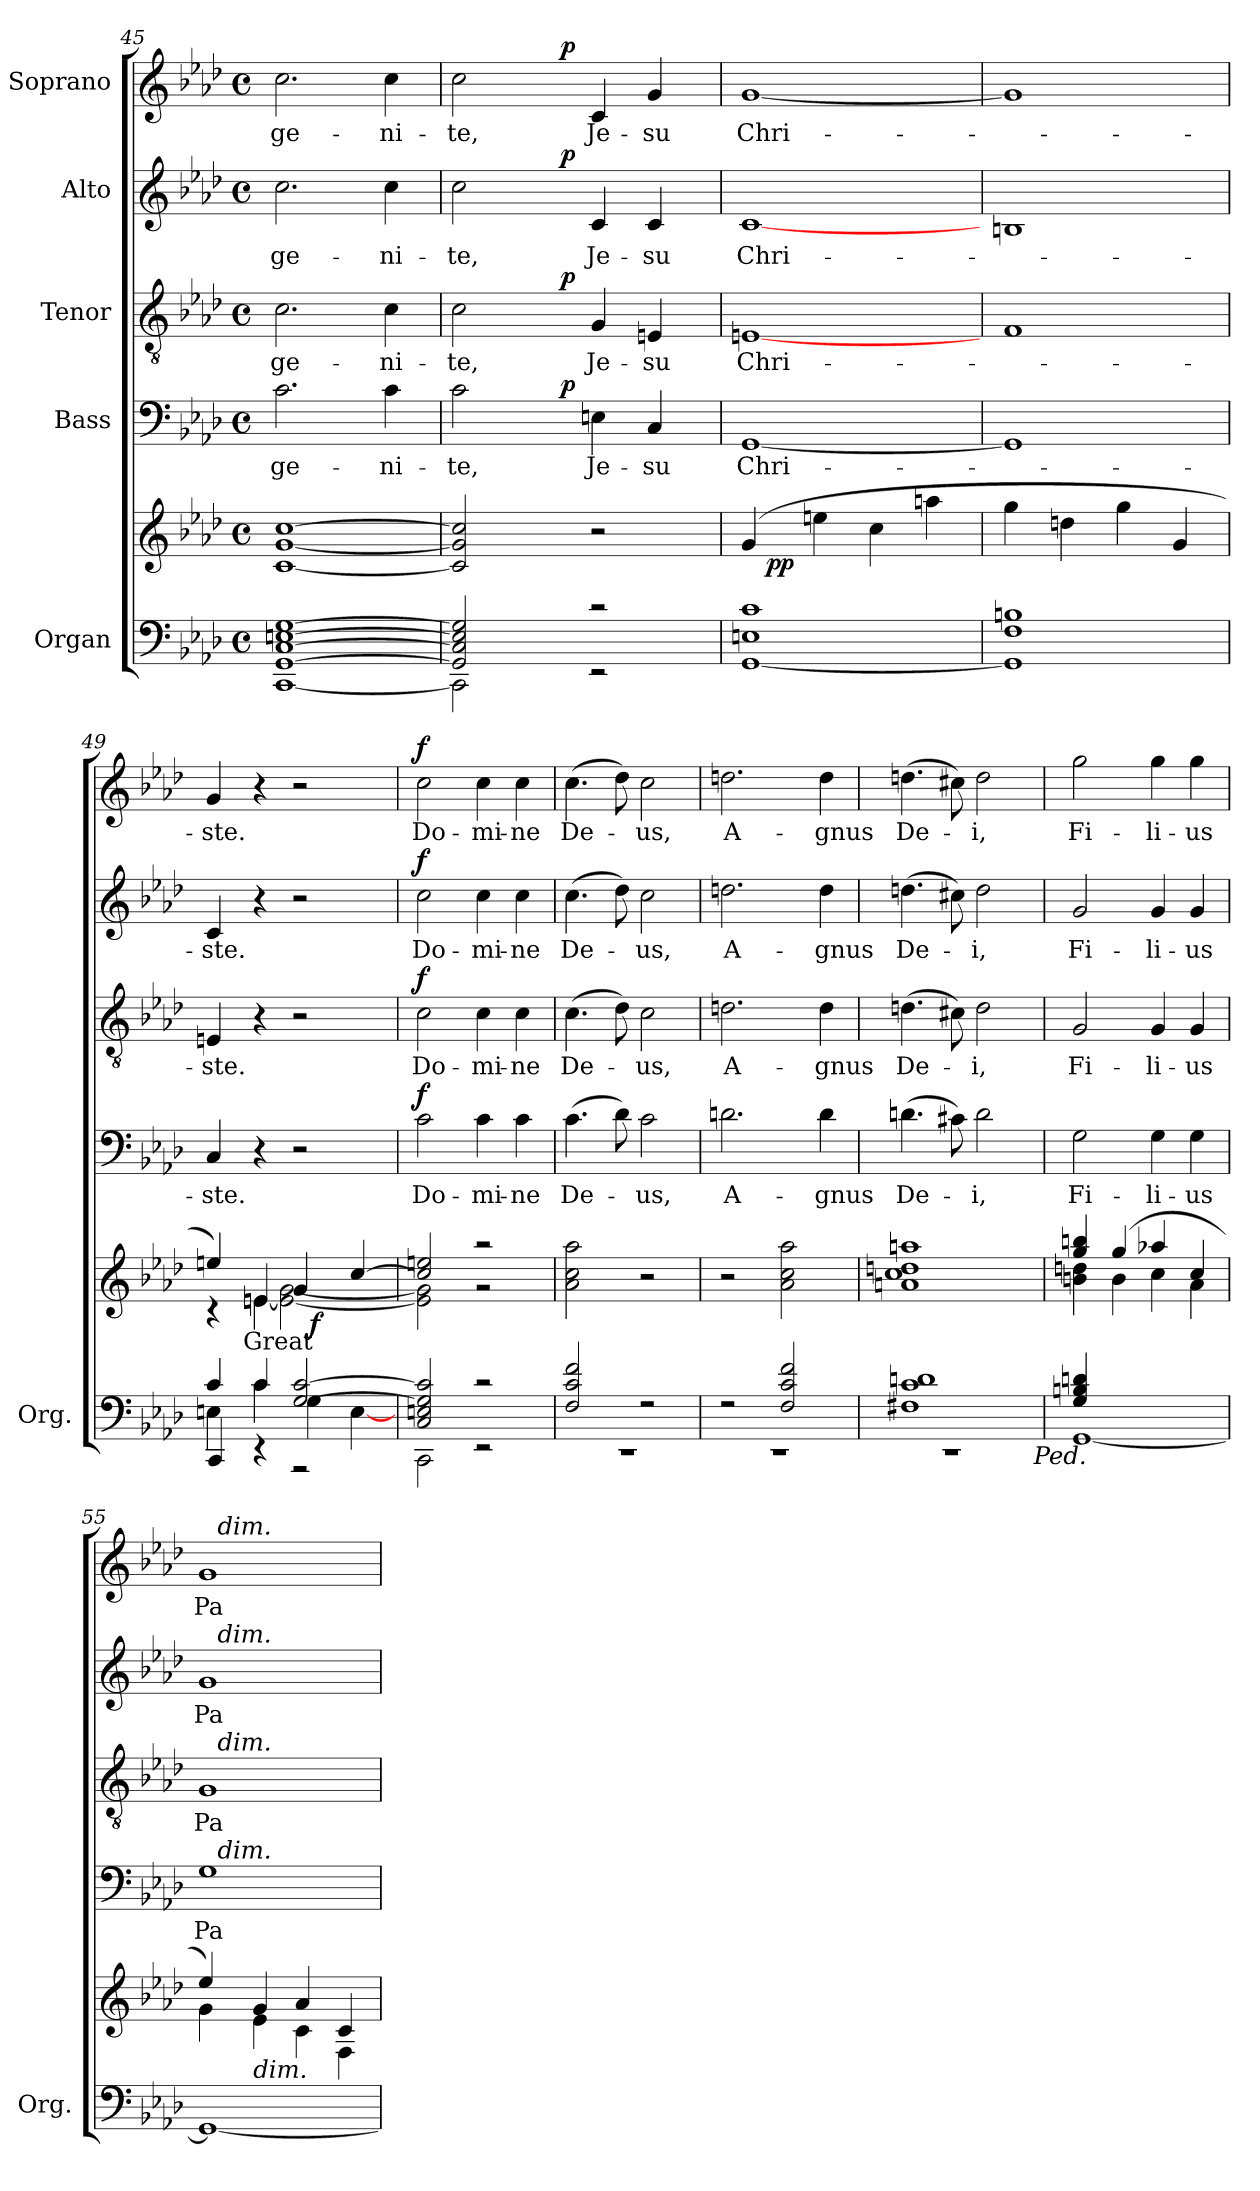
**kern	**kern	**dynam	**kern	**text	**dynam	**kern	**text	**dynam	**kern	**text	**dynam	**kern	**text	**dynam
*part5	*part5	*part5	*part4	*part4	*part4	*part3	*part3	*part3	*part2	*part2	*part2	*part1	*part1	*part1
*staff6	*staff5	*staff5/6	*staff4	*staff4	*staff4	*staff3	*staff3	*staff3	*staff2	*staff2	*staff2	*staff1	*staff1	*staff1
*I"Organ	*	*	*I"Bass	*	*	*I"Tenor	*	*	*I"Alto	*	*	*I"Soprano	*	*
*I'Org.	*	*	*	*	*	*	*	*	*	*	*	*	*	*
*clefF4	*clefG2	*	*clefF4	*	*	*clefGv2	*	*	*clefG2	*	*	*clefG2	*	*
*k[b-e-a-d-]	*k[b-e-a-d-]	*	*k[b-e-a-d-]	*	*	*k[b-e-a-d-]	*	*	*k[b-e-a-d-]	*	*	*k[b-e-a-d-]	*	*
*A-:	*A-:	*	*A-:	*	*	*A-:	*	*	*A-:	*	*	*A-:	*	*
*M4/4	*M4/4	*	*M4/4	*	*	*M4/4	*	*	*M4/4	*	*	*M4/4	*	*
*met(c)	*met(c)	*	*met(c)	*	*	*met(c)	*	*	*met(c)	*	*	*met(c)	*	*
=45	=45	=45	=45	=45	=45	=45	=45	=45	=45	=45	=45	=45	=45	=45
*^	*	*	*	*	*	*	*	*	*	*	*	*	*	*
!	!	!	!	!	!LO:LY:b	!	!	!LO:LY:b	!	!	!LO:LY:b	!	!	!LO:LY:b	!
[>1GG [>1C [>1En [>1G	[<1CC	[1c [1g [1cc	.	2.c\	-ge-	.	2.c\	-ge-	.	2.cc\	-ge-	.	2.cc\	-ge-	.
!	!	!	!	!	!LO:LY:b	!	!	!LO:LY:b	!	!	!LO:LY:b	!	!	!LO:LY:b	!
.	.	.	.	4c\	-ni-	.	4c\	-ni-	.	4cc\	-ni-	.	4cc\	-ni-	.
=46	=46	=46	=46	=46	=46	=46	=46	=46	=46	=46	=46	=46	=46	=46	=46
!	!	!	!	!	!LO:LY:b	!	!	!LO:LY:b	!	!	!LO:LY:b	!	!	!LO:LY:b	!
*	*	*	*	*^	*	*	*^	*	*	*^	*	*	*^	*	*
2GG/] 2C/] 2E/] 2G/]	2CC\]	2c/] 2g/] 2cc/]	.	2c\	4ryy	-te,	.	2c\	4ryy	-te,	.	2cc\	4ryy	-te,	.	2cc\	4ryy	-te,	.
.	.	.	.	.	8ryy	.	.	.	8ryy	.	.	.	8ryy	.	.	.	8ryy	.	.
.	.	.	.	.	32ryy	.	.	.	32ryy	.	.	.	32ryy	.	.	.	32ryy	.	.
!	!	!	!	!	!	!	!LO:DY:b	!	!	!	!LO:DY:b	!	!	!	!LO:DY:b	!	!	!	!LO:DY:b
.	.	.	.	.	2ryy	.	p	.	2ryy	.	p	.	2ryy	.	p	.	2ryy	.	p
!	!	!	!	!	!	!LO:LY:b	!	!	!	!LO:LY:b	!	!	!	!LO:LY:b	!	!	!	!LO:LY:b	!
2rc	2rEE	2r	.	4En\	.	Je-	.	4G/	.	Je-	.	4c/	.	Je-	.	4c/	.	Je-	.
!	!	!	!	!	!	!LO:LY:b	!	!	!	!LO:LY:b	!	!	!	!LO:LY:b	!	!	!	!LO:LY:b	!
.	.	.	.	4C/	.	-su	.	4En/	.	-su	.	4c/	.	-su	.	4g/	.	-su	.
.	.	.	.	.	16.ryy	.	.	.	16.ryy	.	.	.	16.ryy	.	.	.	16.ryy	.	.
=47	=47	=47	=47	=47	=47	=47	=47	=47	=47	=47	=47	=47	=47	=47	=47	=47	=47	=47	=47
!	!	!LO:TX:a:t=Solo stop	!	!	!	!	!	!	!	!	!	!	!	!	!	!	!	!	!
!	!	!	!	!	!	!LO:LY:b	!	!	!	!LO:LY:b	!	!	!	!LO:LY:b	!	!	!	!LO:LY:b	!
*	*	*	*	*v	*v	*	*	*	*	*	*	*v	*v	*	*	*v	*v	*	*
*	*	*^	*	*	*	*	*v	*v	*	*	*	*	*	*	*	*
1En 1c	[<1GG	(>4g/	16ryy	.	[1GG	Chri-	.	[1En	Chri-	.	[1c	Chri-	.	[1g	Chri-	.
!	!	!	!	!LO:DY:b	!	!	!	!	!	!	!	!	!	!	!	!
.	.	.	2...ryy	pp	.	.	.	.	.	.	.	.	.	.	.	.
.	.	4een\	.	.	.	.	.	.	.	.	.	.	.	.	.	.
.	.	4cc\	.	.	.	.	.	.	.	.	.	.	.	.	.	.
.	.	4aan\	.	.	.	.	.	.	.	.	.	.	.	.	.	.
*	*	*v	*v	*	*	*	*	*	*	*	*	*	*	*	*	*
!!LO:PB:g=z
=48	=48	=48	=48	=48	=48	=48	=48	=48	=48	=48	=48	=48	=48	=48	=48
1F 1Bn	1GG]	4gg\	.	1GG]	.	.	1F	.	.	1Bn	.	.	1g]	.	.
.	.	4ddn\	.	.	.	.	.	.	.	.	.	.	.	.	.
.	.	4gg\	.	.	.	.	.	.	.	.	.	.	.	.	.
.	.	4g/	.	.	.	.	.	.	.	.	.	.	.	.	.
=49	=49	=49	=49	=49	=49	=49	=49	=49	=49	=49	=49	=49	=49	=49	=49
*	*^	*^	*	*	*	*	*	*	*	*	*	*	*	*	*
!	!	!	!	!	!	!	!LO:LY:b	!	!	!LO:LY:b	!	!	!LO:LY:b	!	!	!LO:LY:b	!
*	*	*	*^	*^	*	*	*	*	*	*	*	*	*	*	*	*	*
4c/	4En\	4CC/	4een/)	4rc	2ryy	8..ryy	.	4C/	-ste.	.	4En/	-ste.	.	4c/	-ste.	.	4g/	-ste.	.
!	!	!	!	!	!	!LO:TX:b:t=Great	!	!	!	!	!	!	!	!	!	!	!	!	!
.	.	.	.	.	.	2ryy	.	.	.	.	.	.	.	.	.	.	.	.	.
4c/	4c\	4rEE	4en/	[<4en\	.	.	.	4r	.	.	4r	.	.	4r	.	.	4r	.	.
[>2G/ [>2c/	4G\	2rBBB	4g/	2e\_ [<2g\	16ryy	.	.	2r	.	.	2r	.	.	2r	.	.	2r	.	.
!	!	!	!	!	!	!	!LO:DY:b	!	!	!	!	!	!	!	!	!	!	!	!
.	.	.	.	.	4..ryy	.	f	.	.	.	.	.	.	.	.	.	.	.	.
.	.	.	.	.	.	4ryy	.	.	.	.	.	.	.	.	.	.	.	.	.
.	[<4E\	.	[>4cc/	.	.	.	.	.	.	.	.	.	.	.	.	.	.	.	.
.	.	.	.	.	.	32ryy	.	.	.	.	.	.	.	.	.	.	.	.	.
=50	=50	=50	=50	=50	=50	=50	=50	=50	=50	=50	=50	=50	=50	=50	=50	=50	=50	=50	=50
!	!	!	!	!	!	!	!	!	!LO:LY:b	!LO:DY:b	!	!LO:LY:b	!LO:DY:b	!	!LO:LY:b	!LO:DY:b	!	!LO:LY:b	!LO:DY:b
*	*v	*v	*	*	*	*	*	*	*	*	*	*	*	*	*	*	*	*	*
*	*	*	*v	*v	*v	*	*	*	*	*	*	*	*	*	*	*	*	*
2C/ 2En/ 2G/] 2c/]	2CC\	2cc/] 2een/	2e\] 2g\]	.	2c\	Do-	f	2c\	Do-	f	2cc\	Do-	f	2cc\	Do-	f
!	!	!	!	!	!	!LO:LY:b	!	!	!LO:LY:b	!	!	!LO:LY:b	!	!	!LO:LY:b	!
2rc	2rEE	2raa	2rg	.	4c\	-mi-	.	4c\	-mi-	.	4cc\	-mi-	.	4cc\	-mi-	.
!	!	!	!	!	!	!LO:LY:b	!	!	!LO:LY:b	!	!	!LO:LY:b	!	!	!LO:LY:b	!
.	.	.	.	.	4c\	-ne	.	4c\	-ne	.	4cc\	-ne	.	4cc\	-ne	.
*	*	*v	*v	*	*	*	*	*	*	*	*	*	*	*	*	*
=51	=51	=51	=51	=51	=51	=51	=51	=51	=51	=51	=51	=51	=51	=51	=51
!	!	!	!	!	!LO:LY:b	!	!	!LO:LY:b	!	!	!LO:LY:b	!	!	!LO:LY:b	!
2F/ 2c/ 2f/	1rEE	2a-\ 2cc\ 2aa-\	.	(>4.c\	De-	.	(>4.c\	De-	.	(>4.cc\	De-	.	(>4.cc\	De-	.
.	.	.	.	8d-\)	.	.	8d-\)	.	.	8dd-\)	.	.	8dd-\)	.	.
!	!	!	!	!	!LO:LY:b	!	!	!LO:LY:b	!	!	!LO:LY:b	!	!	!LO:LY:b	!
2rF	.	2r	.	2c\	-us,	.	2c\	-us,	.	2cc\	-us,	.	2cc\	-us,	.
=52	=52	=52	=52	=52	=52	=52	=52	=52	=52	=52	=52	=52	=52	=52	=52
!	!	!	!	!	!LO:LY:b	!	!	!LO:LY:b	!	!	!LO:LY:b	!	!	!LO:LY:b	!
2rF	1rEE	2r	.	2.dn\	A-	.	2.dn\	A-	.	2.ddn\	A-	.	2.ddn\	A-	.
2F/ 2c/ 2f/	.	2a-\ 2cc\ 2aa-\	.	.	.	.	.	.	.	.	.	.	.	.	.
!	!	!	!	!	!LO:LY:b	!	!	!LO:LY:b	!	!	!LO:LY:b	!	!	!LO:LY:b	!
.	.	.	.	4d\	-gnus	.	4d\	-gnus	.	4dd\	-gnus	.	4dd\	-gnus	.
=53	=53	=53	=53	=53	=53	=53	=53	=53	=53	=53	=53	=53	=53	=53	=53
!	!	!	!	!	!LO:LY:b	!	!	!LO:LY:b	!	!	!LO:LY:b	!	!	!LO:LY:b	!
*	*^	*	*	*	*	*	*	*	*	*	*	*	*	*	*
1F#X 1c 1dn	1rEE	2ryy	1an 1cc 1ddn 1aan	.	(>4.dn\	De-	.	(>4.dn\	De-	.	(>4.ddn\	De-	.	(>4.ddn\	De-	.
.	.	.	.	.	8c#X\)	.	.	8c#X\)	.	.	8cc#X\)	.	.	8cc#X\)	.	.
!	!	!	!	!	!	!LO:LY:b	!	!	!LO:LY:b	!	!	!LO:LY:b	!	!	!LO:LY:b	!
.	.	4...ryy	.	.	2d\	-i,	.	2d\	-i,	.	2dd\	-i,	.	2dd\	-i,	.
!	!	!LO:TX:b:i:t=Ped.	!	!	!	!	!	!	!	!	!	!	!	!	!	!
.	.	32ryy	.	.	.	.	.	.	.	.	.	.	.	.	.	.
=54	=54	=54	=54	=54	=54	=54	=54	=54	=54	=54	=54	=54	=54	=54	=54	=54
*	*	*	*^	*	*	*	*	*	*	*	*	*	*	*	*	*
!	!	!	!	!	!	!	!LO:LY:b	!	!	!LO:LY:b	!	!	!LO:LY:b	!	!	!LO:LY:b	!
*	*v	*v	*	*	*	*	*	*	*	*	*	*	*	*	*	*	*
4G/ 4Bn/ 4dn/	[<1GG	4gg/ 4bbn/	4bn\ 4ddn\	.	2G\	Fi-	.	2G/	Fi-	.	2g/	Fi-	.	2gg\	Fi-	.
2.ryy	.	(>4gg/	4b\	.	.	.	.	.	.	.	.	.	.	.	.	.
!	!	!	!	!	!	!LO:LY:b	!	!	!LO:LY:b	!	!	!LO:LY:b	!	!	!LO:LY:b	!
.	.	4aa-X/	4cc\	.	4G\	-li-	.	4G/	-li-	.	4g/	-li-	.	4gg\	-li-	.
!	!	!	!	!	!	!LO:LY:b	!	!	!LO:LY:b	!	!	!LO:LY:b	!	!	!LO:LY:b	!
.	.	4cc/	4a-\	.	4G\	-us	.	4G/	-us	.	4g/	-us	.	4gg\	-us	.
*v	*v	*	*	*	*	*	*	*	*	*	*	*	*	*	*	*
!!LO:LB:g=z
=55	=55	=55	=55	=55	=55	=55	=55	=55	=55	=55	=55	=55	=55	=55	=55
!	!	!	!	!	!LO:LY:b	!	!	!LO:LY:b	!	!	!LO:LY:b	!	!	!LO:LY:b	!
*	*	*	*	*^	*	*	*^	*	*	*^	*	*	*^	*	*
1GG_	4ee-/)	4g\	.	1G	16ryy	Pa-	.	1G	16ryy	Pa-	.	1g	16ryy	Pa-	.	1g	16ryy	Pa-	.
!	!	!	!	!	!	!	!	!	!	!	!	!	!	!	!	!	!LO:TX:a:i:t=dim.	!	!
!	!	!	!	!	!	!	!	!	!	!	!	!	!LO:TX:a:i:t=dim.	!	!	!	!	!	!
!	!	!	!	!	!	!	!	!	!LO:TX:a:i:t=dim.	!	!	!	!	!	!	!	!	!	!
!	!	!	!	!	!LO:TX:a:i:t=dim.	!	!	!	!	!	!	!	!	!	!	!	!	!	!
.	.	.	.	.	2...ryy	.	.	.	2...ryy	.	.	.	2...ryy	.	.	.	2...ryy	.	.
!	!LO:TX:b:i:t=dim.	!	!	!	!	!	!	!	!	!	!	!	!	!	!	!	!	!	!
.	4g/	4e-\	.	.	.	.	.	.	.	.	.	.	.	.	.	.	.	.	.
.	4a-/	4c\	.	.	.	.	.	.	.	.	.	.	.	.	.	.	.	.	.
.	4c/	4F\	.	.	.	.	.	.	.	.	.	.	.	.	.	.	.	.	.
*	*v	*v	*	*	*	*	*	*v	*v	*	*	*v	*v	*	*	*v	*v	*	*
*	*	*	*v	*v	*	*	*	*	*	*	*	*	*	*	*
=	=	=	=	=	=	=	=	=	=	=	=	=	=	=
*-	*-	*-	*-	*-	*-	*-	*-	*-	*-	*-	*-	*-	*-	*-
